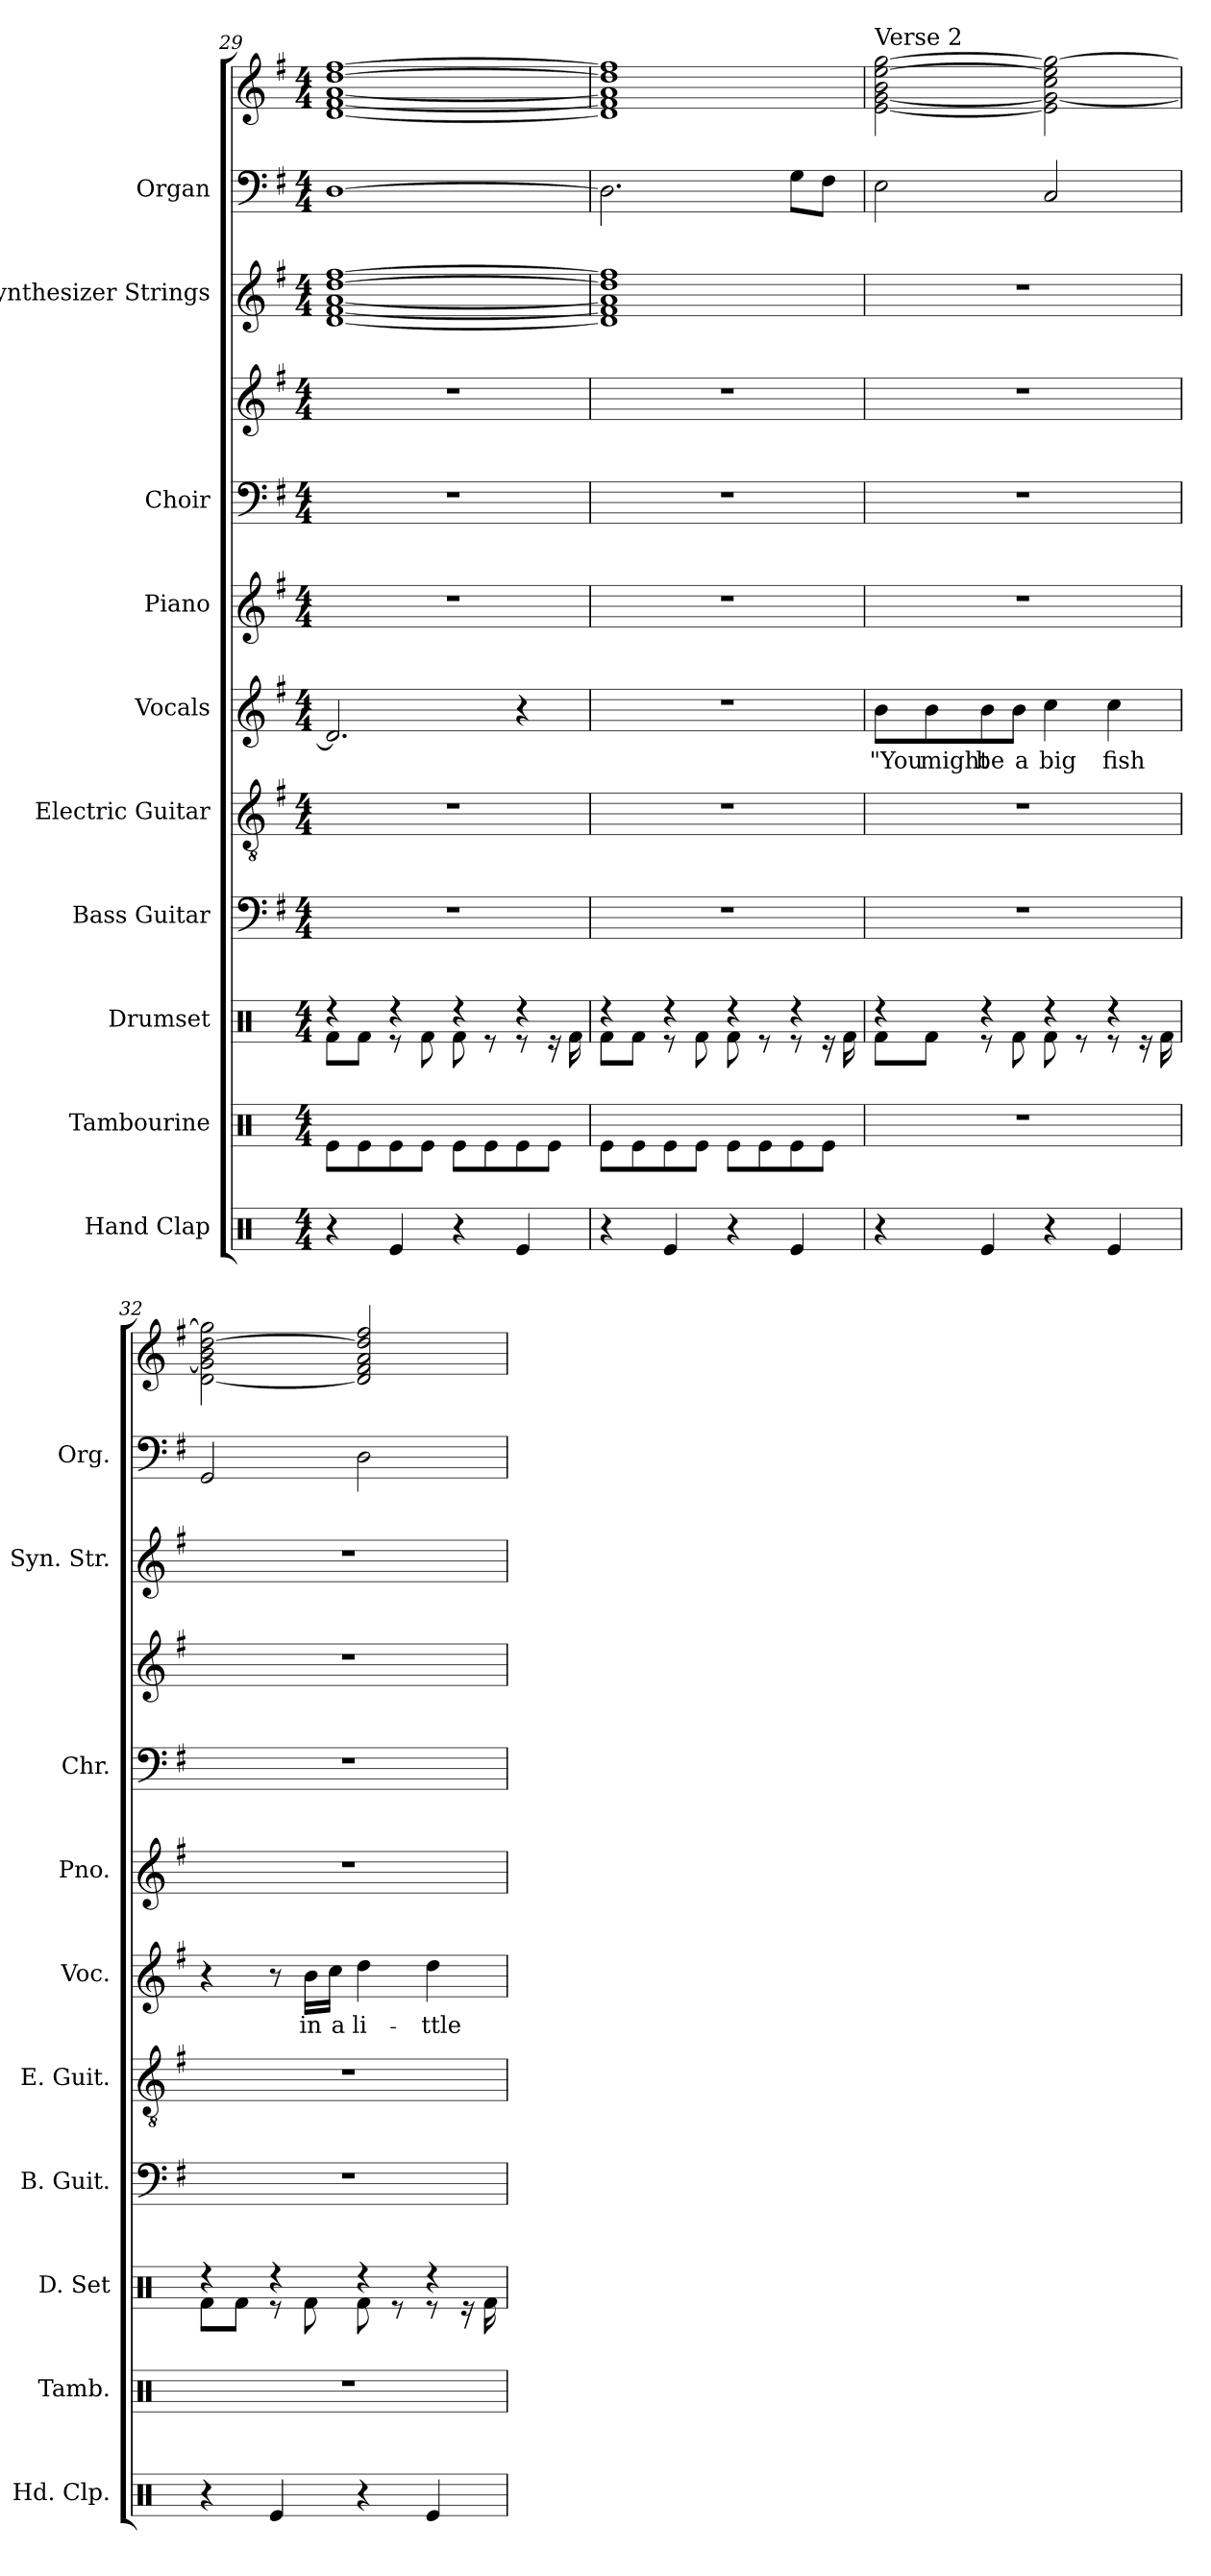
**kern	**kern	**kern	**kern	**kern	**kern	**text	**kern	**kern	**kern	**kern	**kern	**kern
*part10	*part9	*part8	*part7	*part6	*part5	*part5	*part4	*part3	*part3	*part2	*part1	*part1
*staff12	*staff11	*staff10	*staff9	*staff8	*staff7	*staff7	*staff6	*staff5	*staff4	*staff3	*staff2	*staff1
*I"Hand Clap	*I"Tambourine	*I"Drumset	*I"Bass Guitar	*I"Electric Guitar	*I"Vocals	*	*I"Piano	*I"Choir	*	*I"Synthesizer Strings	*I"Organ	*
*I'Hd. Clp.	*I'Tamb.	*I'D. Set	*I'B. Guit.	*I'E. Guit.	*I'Voc.	*	*I'Pno.	*I'Chr.	*	*I'Syn. Str.	*I'Org.	*
*clefX	*clefX	*clefX	*clefF4	*clefGv2	*clefG2	*	*clefG2	*clefF4	*clefG2	*clefG2	*clefF4	*clefG2
*	*	*	*ITrd7c12	*	*	*	*	*	*	*	*	*
*k[]	*k[]	*k[]	*k[f#]	*k[f#]	*k[f#]	*	*k[f#]	*k[f#]	*k[f#]	*k[f#]	*k[f#]	*k[f#]
*M4/4	*M4/4	*M4/4	*M4/4	*M4/4	*M4/4	*	*M4/4	*M4/4	*M4/4	*M4/4	*M4/4	*M4/4
=29	=29	=29	=29	=29	=29	=29	=29	=29	=29	=29	=29	=29
*	*	*^	*	*	*	*	*	*	*	*	*	*
4r	8Re\L	4r	8Rf\L	1r	1r	2.d/]	.	1r	1r	1r	[1d [1f# [1a [1dd [1ff#	[1D	[1d [1f# [1a [1dd [1ff#
.	8Re\	.	8Rf\J	.	.	.	.	.	.	.	.	.	.
4Re/	8Re\	4r	8r	.	.	.	.	.	.	.	.	.	.
.	8Re\J	.	8Rf\	.	.	.	.	.	.	.	.	.	.
4r	8Re\L	4r	8Rf\	.	.	.	.	.	.	.	.	.	.
.	8Re\	.	8r	.	.	.	.	.	.	.	.	.	.
4Re/	8Re\	4r	8r	.	.	4r	.	.	.	.	.	.	.
.	8Re\J	.	16r	.	.	.	.	.	.	.	.	.	.
.	.	.	16Rf\	.	.	.	.	.	.	.	.	.	.
!!LO:PB:g=z
=30	=30	=30	=30	=30	=30	=30	=30	=30	=30	=30	=30	=30	=30
4r	8Re\L	4r	8Rf\L	1r	1r	1r	.	1r	1r	1r	1d] 1f#] 1a] 1dd] 1ff#]	2.D\]	1d] 1f#] 1a] 1dd] 1ff#]
.	8Re\	.	8Rf\J	.	.	.	.	.	.	.	.	.	.
4Re/	8Re\	4r	8r	.	.	.	.	.	.	.	.	.	.
.	8Re\J	.	8Rf\	.	.	.	.	.	.	.	.	.	.
4r	8Re\L	4r	8Rf\	.	.	.	.	.	.	.	.	.	.
.	8Re\	.	8r	.	.	.	.	.	.	.	.	.	.
4Re/	8Re\	4r	8r	.	.	.	.	.	.	.	.	8G\L	.
.	8Re\J	.	16r	.	.	.	.	.	.	.	.	8F#\J	.
.	.	.	16Rf\	.	.	.	.	.	.	.	.	.	.
=31	=31	=31	=31	=31	=31	=31	=31	=31	=31	=31	=31	=31	=31
!	!	!	!	!	!	!	!	!	!	!	!	!	!LO:TX:a:t=Verse 2
!	!	!	!	!	!	!	!LO:LY:b	!	!	!	!	!	!
4r	1r	4r	8Rf\L	1r	1r	8b\L	"You	1r	1r	1r	1r	2E\	[2e\ [2g\ 2b\ [2ee\ [2gg\
!	!	!	!	!	!	!	!LO:LY:b	!	!	!	!	!	!
.	.	.	8Rf\J	.	.	8b\	might	.	.	.	.	.	.
!	!	!	!	!	!	!	!LO:LY:b	!	!	!	!	!	!
4Re/	.	4r	8r	.	.	8b\	be	.	.	.	.	.	.
!	!	!	!	!	!	!	!LO:LY:b	!	!	!	!	!	!
.	.	.	8Rf\	.	.	8b\J	a	.	.	.	.	.	.
!	!	!	!	!	!	!	!LO:LY:b	!	!	!	!	!	!
4r	.	4r	8Rf\	.	.	4cc\	big	.	.	.	.	2C/	2e\] 2g\_ 2cc\ 2ee\] 2gg\_
.	.	.	8r	.	.	.	.	.	.	.	.	.	.
!	!	!	!	!	!	!	!LO:LY:b	!	!	!	!	!	!
4Re/	.	4r	8r	.	.	4cc\	fish	.	.	.	.	.	.
.	.	.	16r	.	.	.	.	.	.	.	.	.	.
.	.	.	16Rf\	.	.	.	.	.	.	.	.	.	.
=32	=32	=32	=32	=32	=32	=32	=32	=32	=32	=32	=32	=32	=32
4r	1r	4r	8Rf\L	1r	1r	4r	.	1r	1r	1r	1r	2GG/	[2d\ 2g\] 2b\ [2dd\ 2gg\]
.	.	.	8Rf\J	.	.	.	.	.	.	.	.	.	.
4Re/	.	4r	8r	.	.	8r	.	.	.	.	.	.	.
!	!	!	!	!	!	!	!LO:LY:b	!	!	!	!	!	!
.	.	.	8Rf\	.	.	16b\LL	in	.	.	.	.	.	.
!	!	!	!	!	!	!	!LO:LY:b	!	!	!	!	!	!
.	.	.	.	.	.	16cc\JJ	a	.	.	.	.	.	.
!	!	!	!	!	!	!	!LO:LY:b	!	!	!	!	!	!
4r	.	4r	8Rf\	.	.	4dd\	li-	.	.	.	.	2D\	2d/] 2f#/ 2a/ 2dd/] 2ff#/
.	.	.	8r	.	.	.	.	.	.	.	.	.	.
!	!	!	!	!	!	!	!LO:LY:b	!	!	!	!	!	!
4Re/	.	4r	8r	.	.	4dd\	-ttle	.	.	.	.	.	.
.	.	.	16r	.	.	.	.	.	.	.	.	.	.
.	.	.	16Rf\	.	.	.	.	.	.	.	.	.	.
*	*	*v	*v	*	*	*	*	*	*	*	*	*	*
=	=	=	=	=	=	=	=	=	=	=	=	=
*-	*-	*-	*-	*-	*-	*-	*-	*-	*-	*-	*-	*-
